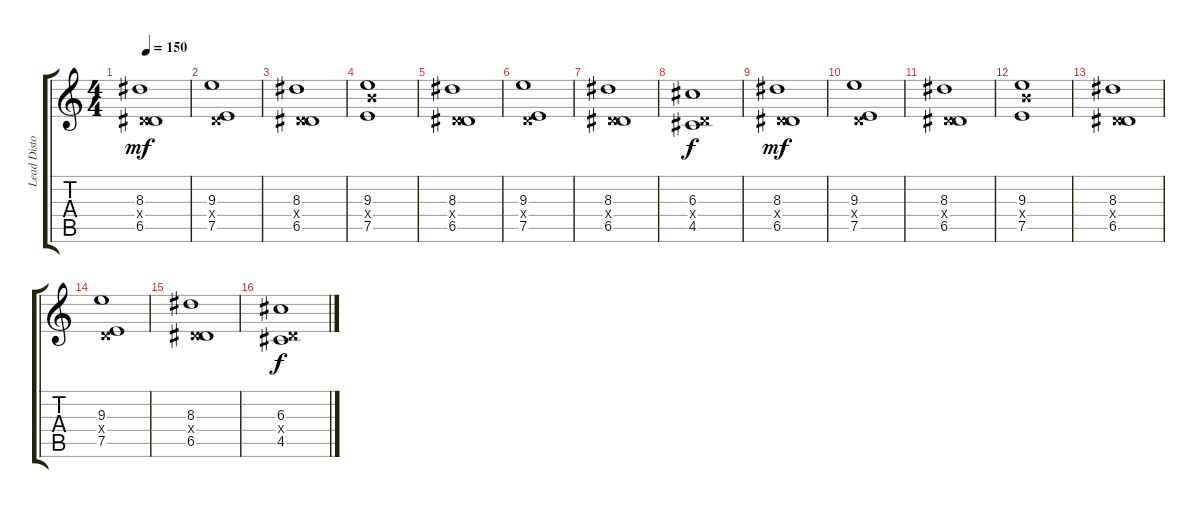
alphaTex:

\track ("Lead Distorted" "Lead Disto") {instrument overdrivenguitar}
\staff {score tabs}
\tuning (E4 B3 G3 D3 A2 E2) {hide}
\ts (4 4)
\tempo 150
\clef g2
\ks c
(8.3 0.4{x} 6.5).1{dy mf} |
(9.3 0.4{x} 7.5).1 |
(8.3 0.4{x} 6.5).1 |
(9.3 9.4{x} 7.5).1 |
(8.3 0.4{x} 6.5).1 |
(9.3 0.4{x} 7.5).1 |
(8.3 0.4{x} 6.5).1 |
(6.3 0.4{x} 4.5).1{dy f} |
(8.3 0.4{x} 6.5).1{dy mf} |
(9.3 0.4{x} 7.5).1 |
(8.3 0.4{x} 6.5).1 |
(9.3 9.4{x} 7.5).1 |
(8.3 0.4{x} 6.5).1 |
(9.3 0.4{x} 7.5).1 |
(8.3 0.4{x} 6.5).1 |
(6.3 0.4{x} 4.5).1{dy f}
